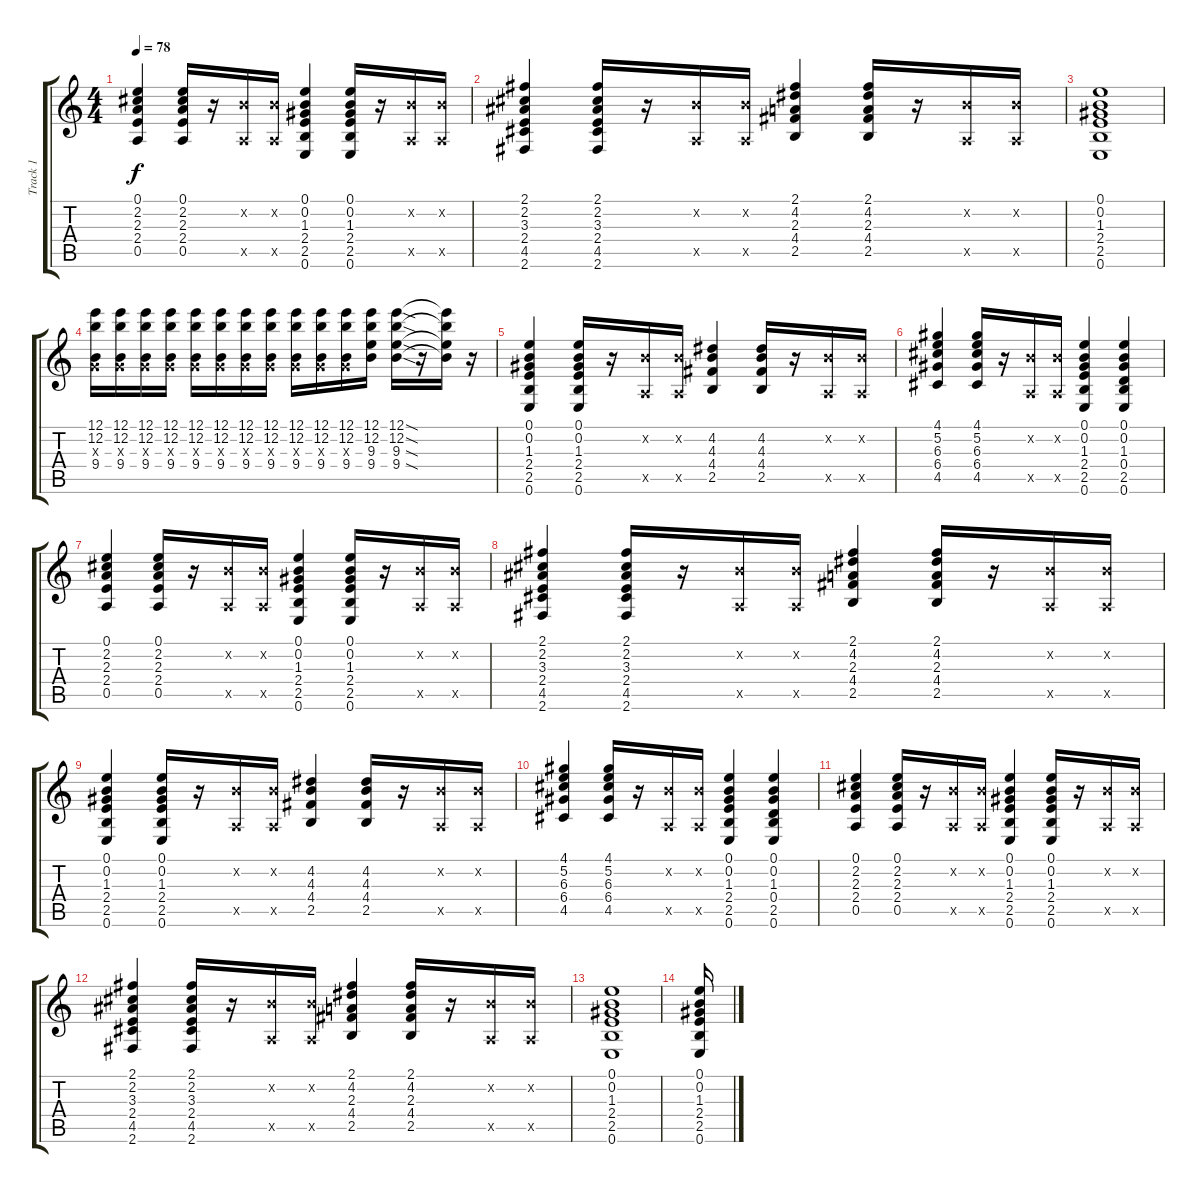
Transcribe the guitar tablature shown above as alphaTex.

\track ("Track 1" "Track 1") {instrument electricguitarjazz}
\staff {score tabs}
\tuning (E4 B3 G3 D3 A2 E2) {hide}
\ts (4 4)
\tempo 78
\clef g2
\ks c
(0.1 2.2 2.3 2.4 0.5).4{dy f} (0.1 2.2 2.3 2.4 0.5).16 r.16 (0.2{x} 0.5{x}).16 (0.2{x} 0.5{x}).16 (0.1 0.2 1.3 2.4 2.5 0.6).4 (0.1 0.2 1.3 2.4 2.5 0.6).16 r.16 (0.2{x} 0.5{x}).16 (0.2{x} 0.5{x}).16 |
(2.1 2.2 3.3 2.4 4.5 2.6).4 (2.1 2.2 3.3 2.4 4.5 2.6).16 r.16 (0.2{x} 0.5{x}).16 (0.2{x} 0.5{x}).16 (2.1 4.2 2.3 4.4 2.5).4 (2.1 4.2 2.3 4.4 2.5).16 r.16 (0.2{x} 0.5{x}).16 (0.2{x} 0.5{x}).16 |
(0.1 0.2 1.3 2.4 2.5 0.6).1 |
(12.1 12.2 0.3{x} 9.4).16 (12.1 12.2 0.3{x} 9.4).16 (12.1 12.2 0.3{x} 9.4).16 (12.1 12.2 0.3{x} 9.4).16 (12.1 12.2 0.3{x} 9.4).16 (12.1 12.2 0.3{x} 9.4).16 (12.1 12.2 0.3{x} 9.4).16 (12.1 12.2 0.3{x} 9.4).16 (12.1 12.2 0.3{x} 9.4).16 (12.1 12.2 0.3{x} 9.4).16 (12.1 12.2 0.3{x} 9.4).16 (12.1 12.2 9.3 9.4).16 (12.1{sod} 12.2{sod} 9.3{sod} 9.4{sod}).16 r.16 (12.1{t} 12.2{t} 9.3{t} 9.4{t}).16 r.16 |
(0.1 0.2 1.3 2.4 2.5 0.6).4 (0.1 0.2 1.3 2.4 2.5 0.6).16 r.16 (0.2{x} 0.5{x}).16 (0.2{x} 0.5{x}).16 (4.2 4.3 4.4 2.5).4 (4.2 4.3 4.4 2.5).16 r.16 (0.2{x} 0.5{x}).16 (0.2{x} 0.5{x}).16 |
(4.1 5.2 6.3 6.4 4.5).4 (4.1 5.2 6.3 6.4 4.5).16 r.16 (0.2{x} 0.5{x}).16 (0.2{x} 0.5{x}).16 (0.1 0.2 1.3 2.4 2.5 0.6).4 (0.1 0.2 1.3 0.4 2.5 0.6).4 |
(0.1 2.2 2.3 2.4 0.5).4 (0.1 2.2 2.3 2.4 0.5).16 r.16 (0.2{x} 0.5{x}).16 (0.2{x} 0.5{x}).16 (0.1 0.2 1.3 2.4 2.5 0.6).4 (0.1 0.2 1.3 2.4 2.5 0.6).16 r.16 (0.2{x} 0.5{x}).16 (0.2{x} 0.5{x}).16 |
(2.1 2.2 3.3 2.4 4.5 2.6).4 (2.1 2.2 3.3 2.4 4.5 2.6).16 r.16 (0.2{x} 0.5{x}).16 (0.2{x} 0.5{x}).16 (2.1 4.2 2.3 4.4 2.5).4 (2.1 4.2 2.3 4.4 2.5).16 r.16 (0.2{x} 0.5{x}).16 (0.2{x} 0.5{x}).16 |
(0.1 0.2 1.3 2.4 2.5 0.6).4 (0.1 0.2 1.3 2.4 2.5 0.6).16 r.16 (0.2{x} 0.5{x}).16 (0.2{x} 0.5{x}).16 (4.2 4.3 4.4 2.5).4 (4.2 4.3 4.4 2.5).16 r.16 (0.2{x} 0.5{x}).16 (0.2{x} 0.5{x}).16 |
(4.1 5.2 6.3 6.4 4.5).4 (4.1 5.2 6.3 6.4 4.5).16 r.16 (0.2{x} 0.5{x}).16 (0.2{x} 0.5{x}).16 (0.1 0.2 1.3 2.4 2.5 0.6).4 (0.1 0.2 1.3 0.4 2.5 0.6).4 |
(0.1 2.2 2.3 2.4 0.5).4 (0.1 2.2 2.3 2.4 0.5).16 r.16 (0.2{x} 0.5{x}).16 (0.2{x} 0.5{x}).16 (0.1 0.2 1.3 2.4 2.5 0.6).4 (0.1 0.2 1.3 2.4 2.5 0.6).16 r.16 (0.2{x} 0.5{x}).16 (0.2{x} 0.5{x}).16 |
(2.1 2.2 3.3 2.4 4.5 2.6).4 (2.1 2.2 3.3 2.4 4.5 2.6).16 r.16 (0.2{x} 0.5{x}).16 (0.2{x} 0.5{x}).16 (2.1 4.2 2.3 4.4 2.5).4 (2.1 4.2 2.3 4.4 2.5).16 r.16 (0.2{x} 0.5{x}).16 (0.2{x} 0.5{x}).16 |
(0.1 0.2 1.3 2.4 2.5 0.6).1 |
(0.1 0.2 1.3 2.4 2.5 0.6).16
